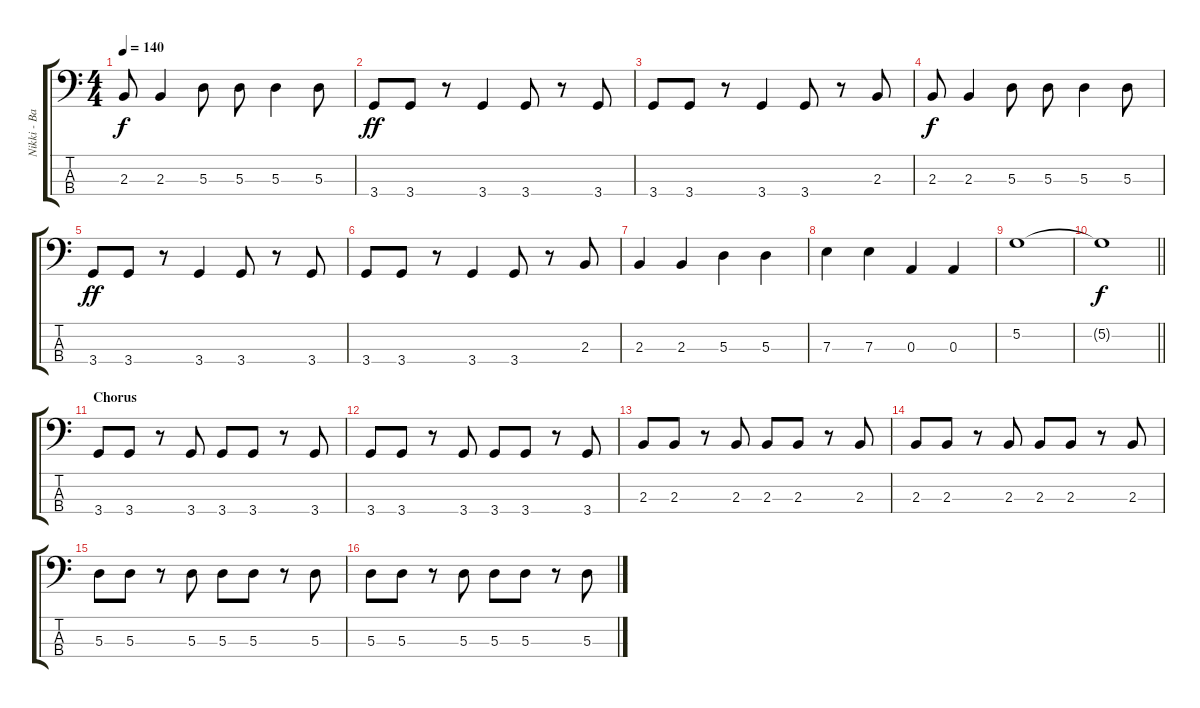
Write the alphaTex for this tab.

\track ("Nikki - Bass" "Nikki - Ba") {instrument electricbasspick}
\staff {score tabs}
\tuning (G2 D2 A1 E1) {hide}
\ts (4 4)
\tempo 140
\clef f4
\ks c
2.3.8{dy f} 2.3.4 5.3.8 5.3.8 5.3.4 5.3.8 |
3.4.8{dy ff} 3.4.8 r.8 3.4.4 3.4.8 r.8 3.4.8 |
3.4.8 3.4.8 r.8 3.4.4 3.4.8 r.8 2.3.8 |
2.3.8{dy f} 2.3.4 5.3.8 5.3.8 5.3.4 5.3.8 |
3.4.8{dy ff} 3.4.8 r.8 3.4.4 3.4.8 r.8 3.4.8 |
3.4.8 3.4.8 r.8 3.4.4 3.4.8 r.8 2.3.8 |
2.3.4 2.3.4 5.3.4 5.3.4 |
7.3.4 7.3.4 0.3.4 0.3.4 |
5.2.1 |
\barLineRight lightlight
5.2{t}.1{dy f} |
\section ("" "Chorus")
3.4.8 3.4.8 r.8 3.4.8 3.4.8 3.4.8 r.8 3.4.8 |
3.4.8 3.4.8 r.8 3.4.8 3.4.8 3.4.8 r.8 3.4.8 |
2.3.8 2.3.8 r.8 2.3.8 2.3.8 2.3.8 r.8 2.3.8 |
2.3.8 2.3.8 r.8 2.3.8 2.3.8 2.3.8 r.8 2.3.8 |
5.3.8 5.3.8 r.8 5.3.8 5.3.8 5.3.8 r.8 5.3.8 |
5.3.8 5.3.8 r.8 5.3.8 5.3.8 5.3.8 r.8 5.3.8
